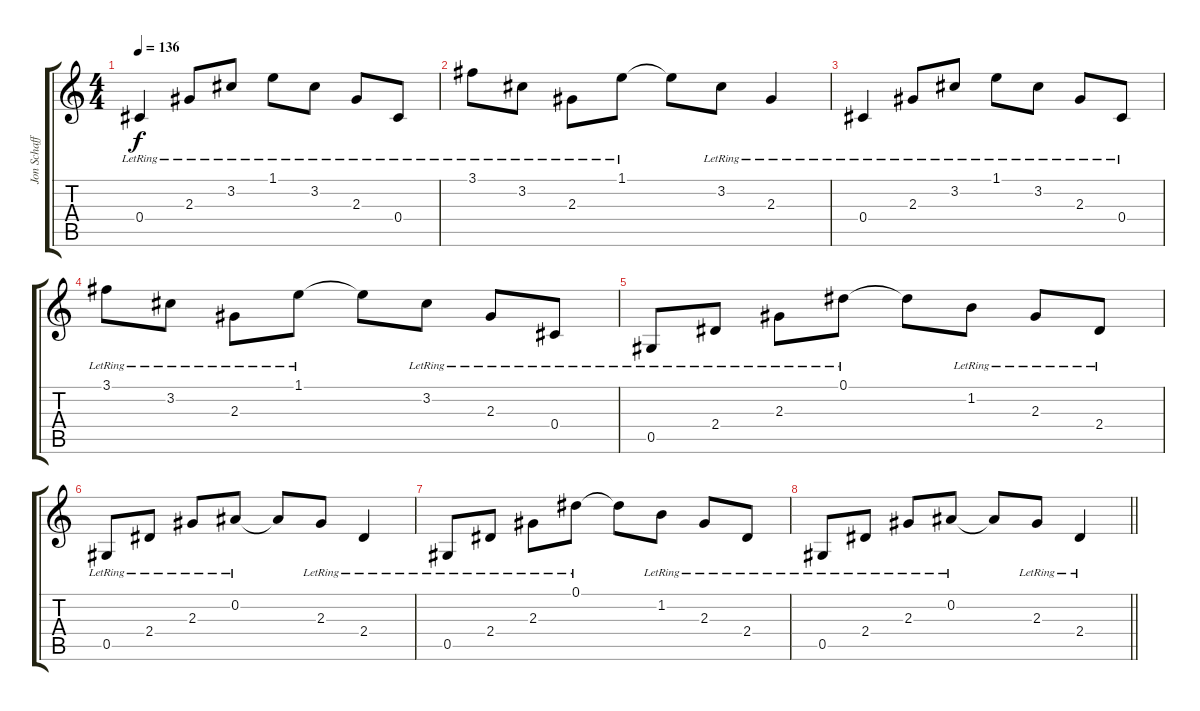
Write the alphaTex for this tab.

\track ("Jon Schaffer" "Jon Schaff") {instrument acousticguitarsteel}
\staff {score tabs}
\tuning (Eb4 Bb3 Gb3 Db3 Ab2 Eb2) {hide}
\ts (4 4)
\tempo 136
\clef g2
\ks c
0.4{lr}.4{dy f} 2.3{lr}.8 3.2{lr}.8 1.1{lr}.8 3.2{lr}.8 2.3{lr}.8 0.4{lr}.8 |
3.1{lr}.8 3.2{lr}.8 2.3{lr}.8 1.1{lr}.8 1.1{t}.8 3.2{lr}.8 2.3{lr}.4 |
0.4{lr}.4 2.3{lr}.8 3.2{lr}.8 1.1{lr}.8 3.2{lr}.8 2.3{lr}.8 0.4{lr}.8 |
3.1{lr}.8 3.2{lr}.8 2.3{lr}.8 1.1{lr}.8 1.1{t}.8 3.2{lr}.8 2.3{lr}.8 0.4{lr}.8 |
0.5{lr}.8 2.4{lr}.8 2.3{lr}.8 0.1{lr}.8 0.1{t}.8 1.2{lr}.8 2.3{lr}.8 2.4{lr}.8 |
0.5{lr}.8 2.4{lr}.8 2.3{lr}.8 0.2{lr}.8 0.2{t}.8 2.3{lr}.8 2.4{lr}.4 |
0.5{lr}.8 2.4{lr}.8 2.3{lr}.8 0.1{lr}.8 0.1{t}.8 1.2{lr}.8 2.3{lr}.8 2.4{lr}.8 |
\barLineRight lightlight
0.5{lr}.8 2.4{lr}.8 2.3{lr}.8 0.2{lr}.8 0.2{t}.8 2.3{lr}.8 2.4{lr}.4
